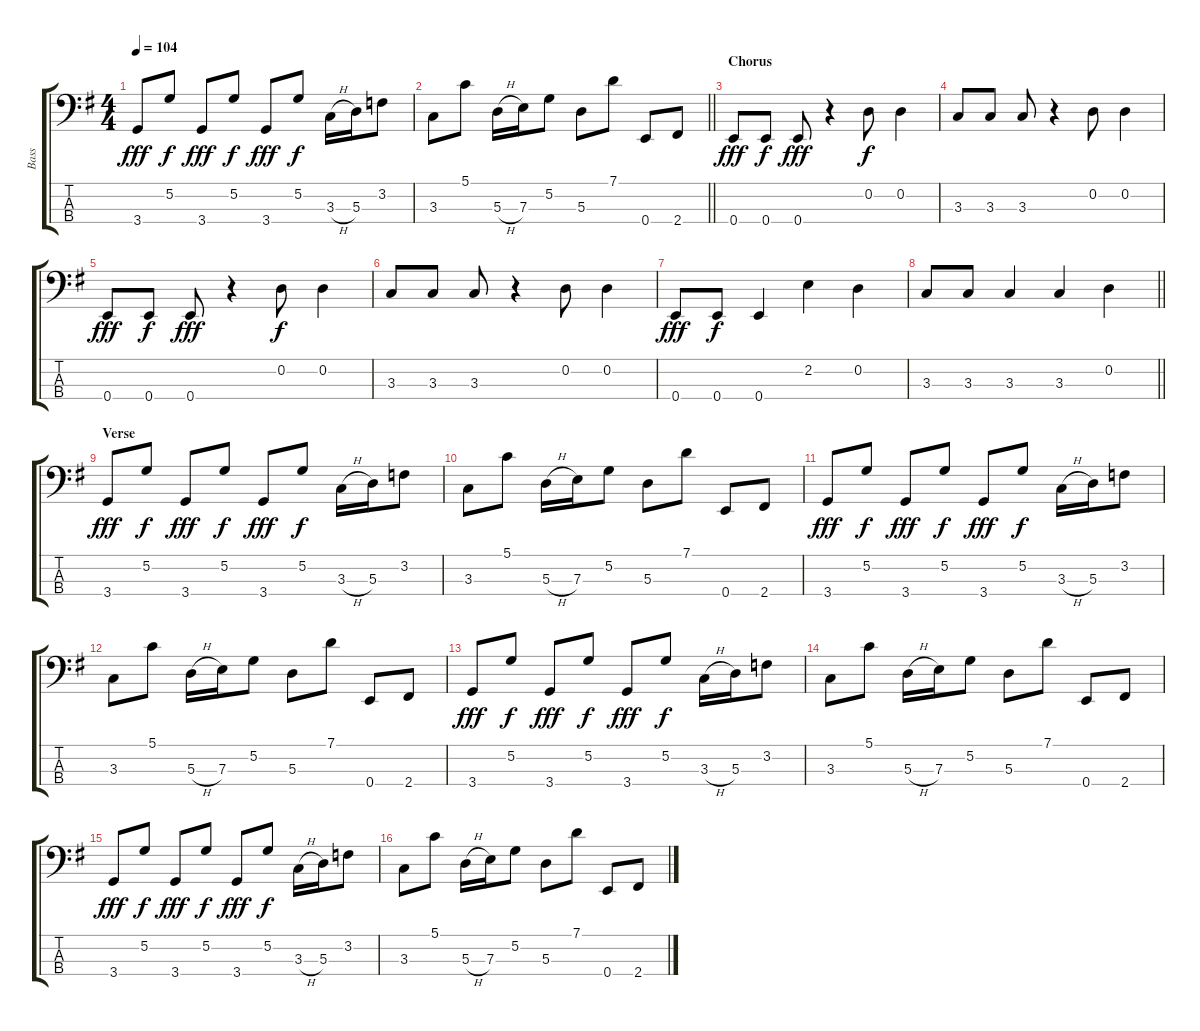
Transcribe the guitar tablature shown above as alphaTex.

\track ("Bass" "Bass") {instrument electricbassfinger}
\staff {score tabs}
\tuning (G2 D2 A1 E1) {hide}
\ts (4 4)
\tempo 104
\clef f4
\ks g
3.4.8{dy fff} 5.2.8{dy f} 3.4.8{dy fff} 5.2.8{dy f} 3.4.8{dy fff} 5.2.8{dy f} 3.3{h}.16 5.3.16 3.2.8 |
\barLineRight lightlight
3.3.8 5.1.8 5.3{h}.16 7.3.16 5.2.8 5.3.8 7.1.8 0.4.8 2.4.8 |
\section ("" "Chorus")
0.4.8{dy fff} 0.4.8{dy f} 0.4.8{dy fff} r.4 0.2.8{dy f} 0.2.4 |
3.3.8 3.3.8 3.3.8 r.4 0.2.8 0.2.4 |
0.4.8{dy fff} 0.4.8{dy f} 0.4.8{dy fff} r.4 0.2.8{dy f} 0.2.4 |
3.3.8 3.3.8 3.3.8 r.4 0.2.8 0.2.4 |
0.4.8{dy fff} 0.4.8{dy f} 0.4.4 2.2.4 0.2.4 |
\barLineRight lightlight
3.3.8 3.3.8 3.3.4 3.3.4 0.2.4 |
\section ("" "Verse")
3.4.8{dy fff} 5.2.8{dy f} 3.4.8{dy fff} 5.2.8{dy f} 3.4.8{dy fff} 5.2.8{dy f} 3.3{h}.16 5.3.16 3.2.8 |
3.3.8 5.1.8 5.3{h}.16 7.3.16 5.2.8 5.3.8 7.1.8 0.4.8 2.4.8 |
3.4.8{dy fff} 5.2.8{dy f} 3.4.8{dy fff} 5.2.8{dy f} 3.4.8{dy fff} 5.2.8{dy f} 3.3{h}.16 5.3.16 3.2.8 |
3.3.8 5.1.8 5.3{h}.16 7.3.16 5.2.8 5.3.8 7.1.8 0.4.8 2.4.8 |
3.4.8{dy fff} 5.2.8{dy f} 3.4.8{dy fff} 5.2.8{dy f} 3.4.8{dy fff} 5.2.8{dy f} 3.3{h}.16 5.3.16 3.2.8 |
3.3.8 5.1.8 5.3{h}.16 7.3.16 5.2.8 5.3.8 7.1.8 0.4.8 2.4.8 |
3.4.8{dy fff} 5.2.8{dy f} 3.4.8{dy fff} 5.2.8{dy f} 3.4.8{dy fff} 5.2.8{dy f} 3.3{h}.16 5.3.16 3.2.8 |
3.3.8 5.1.8 5.3{h}.16 7.3.16 5.2.8 5.3.8 7.1.8 0.4.8 2.4.8
